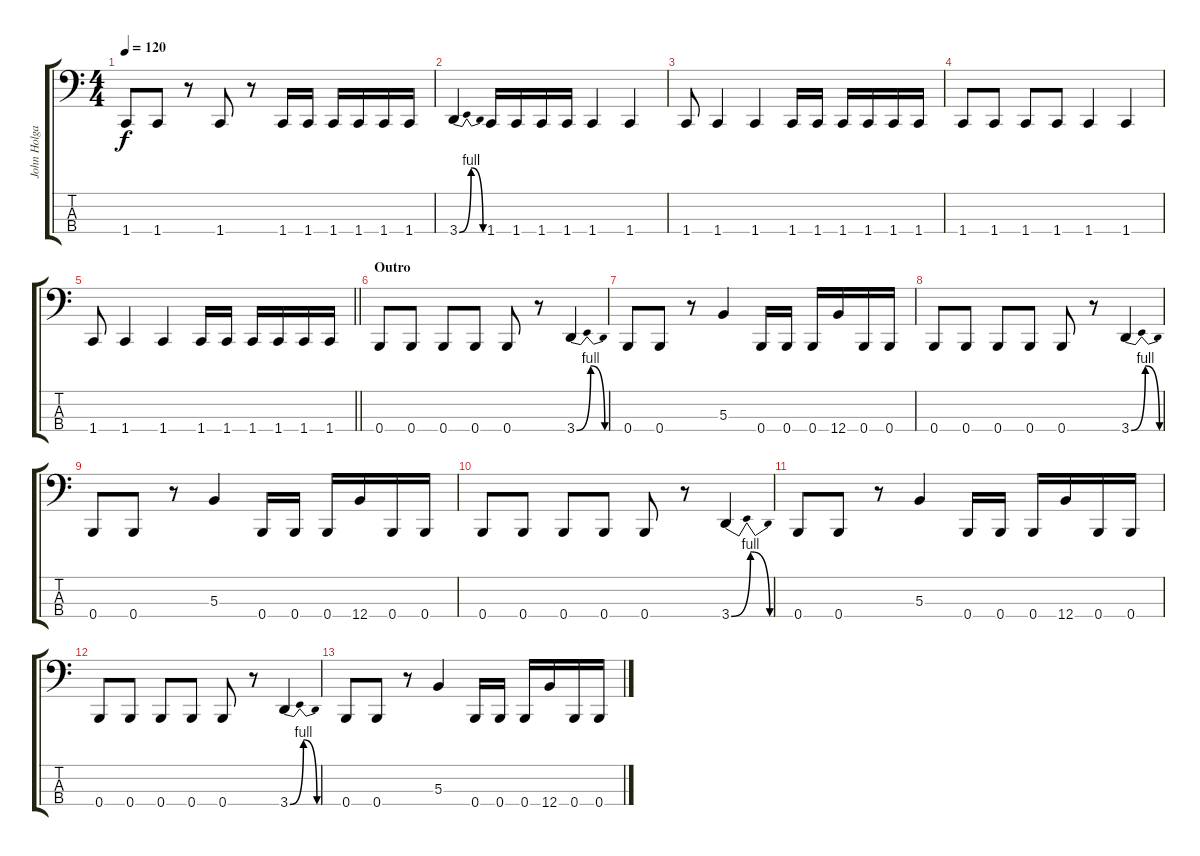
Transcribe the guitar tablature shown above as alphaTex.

\track ("John Holgado" "John Holga") {instrument electricbasspick}
\staff {score tabs}
\tuning (E2 B1 Gb1 B0) {hide}
\ts (4 4)
\tempo 120
\clef f4
\ks c
1.4.8{dy f} 1.4.8 r.8 1.4.8 r.8 1.4.16 1.4.16 1.4.16 1.4.16 1.4.16 1.4.16 |
3.4{be (bendrelease 0 0 15 4 15 4 60 0)}.4 1.4.16 1.4.16 1.4.16 1.4.16 1.4.4 1.4.4 |
1.4.8 1.4.4 1.4.4 1.4.16 1.4.16 1.4.16 1.4.16 1.4.16 1.4.16 |
1.4.8 1.4.8 1.4.8 1.4.8 1.4.4 1.4.4 |
\barLineRight lightlight
1.4.8 1.4.4 1.4.4 1.4.16 1.4.16 1.4.16 1.4.16 1.4.16 1.4.16 |
\section ("" "Outro")
0.4.8 0.4.8 0.4.8 0.4.8 0.4.8 r.8 3.4{be (bendrelease 0 0 15 4 15 4 60 0)}.4 |
0.4.8 0.4.8 r.8 5.3.4 0.4.16 0.4.16 0.4.16 12.4.16 0.4.16 0.4.16 |
0.4.8 0.4.8 0.4.8 0.4.8 0.4.8 r.8 3.4{be (bendrelease 0 0 15 4 15 4 60 0)}.4 |
0.4.8 0.4.8 r.8 5.3.4 0.4.16 0.4.16 0.4.16 12.4.16 0.4.16 0.4.16 |
0.4.8 0.4.8 0.4.8 0.4.8 0.4.8 r.8 3.4{be (bendrelease 0 0 15 4 15 4 60 0)}.4 |
0.4.8 0.4.8 r.8 5.3.4 0.4.16 0.4.16 0.4.16 12.4.16 0.4.16 0.4.16 |
0.4.8 0.4.8 0.4.8 0.4.8 0.4.8 r.8 3.4{be (bendrelease 0 0 15 4 15 4 60 0)}.4 |
0.4.8 0.4.8 r.8 5.3.4 0.4.16 0.4.16 0.4.16 12.4.16 0.4.16 0.4.16
